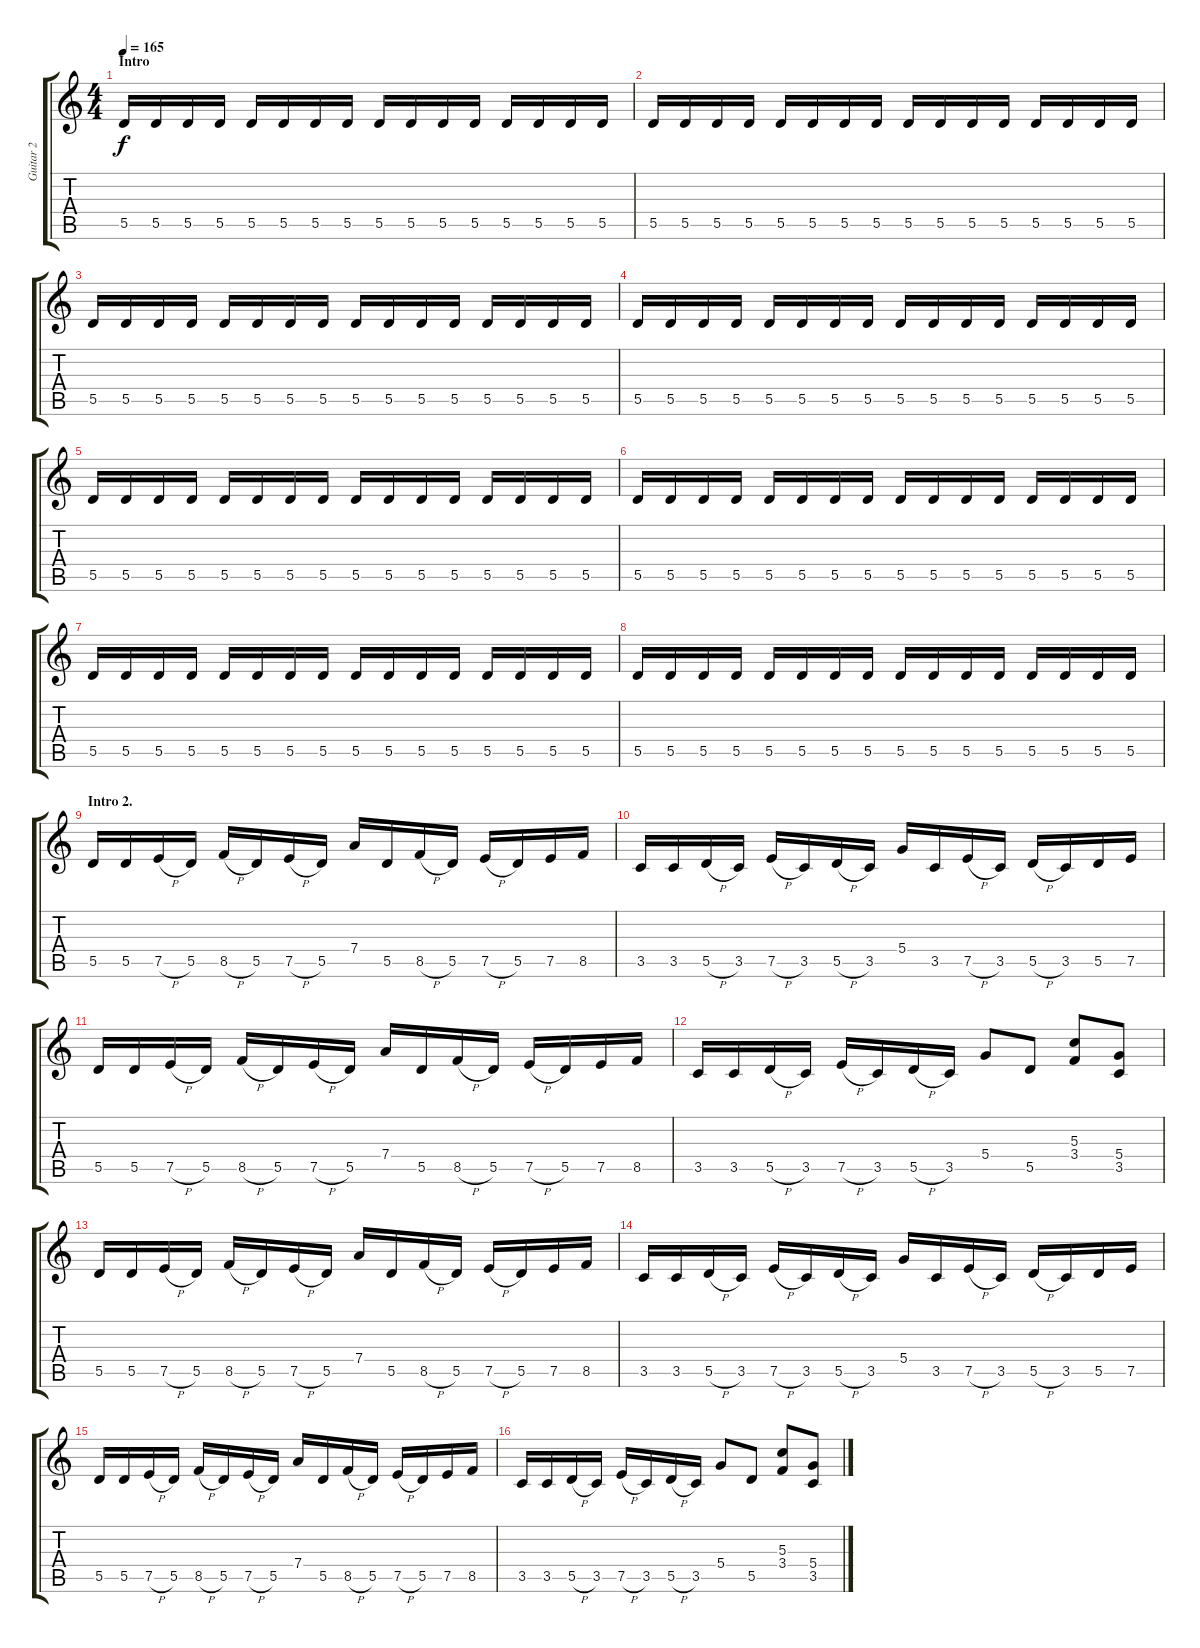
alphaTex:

\track ("Guitar 2" "Guitar 2") {instrument overdrivenguitar}
\staff {score tabs}
\tuning (E4 B3 G3 D3 A2 E2) {hide}
\ts (4 4)
\section ("" "Intro")
\tempo 165
\clef g2
\ks c
5.5.16{dy f instrument overdrivenguitar} 5.5.16 5.5.16 5.5.16 5.5.16 5.5.16 5.5.16 5.5.16 5.5.16 5.5.16 5.5.16 5.5.16 5.5.16 5.5.16 5.5.16 5.5.16 |
5.5.16 5.5.16 5.5.16 5.5.16 5.5.16 5.5.16 5.5.16 5.5.16 5.5.16 5.5.16 5.5.16 5.5.16 5.5.16 5.5.16 5.5.16 5.5.16 |
5.5.16 5.5.16 5.5.16 5.5.16 5.5.16 5.5.16 5.5.16 5.5.16 5.5.16 5.5.16 5.5.16 5.5.16 5.5.16 5.5.16 5.5.16 5.5.16 |
5.5.16 5.5.16 5.5.16 5.5.16 5.5.16 5.5.16 5.5.16 5.5.16 5.5.16 5.5.16 5.5.16 5.5.16 5.5.16 5.5.16 5.5.16 5.5.16 |
5.5.16 5.5.16 5.5.16 5.5.16 5.5.16 5.5.16 5.5.16 5.5.16 5.5.16 5.5.16 5.5.16 5.5.16 5.5.16 5.5.16 5.5.16 5.5.16 |
5.5.16 5.5.16 5.5.16 5.5.16 5.5.16 5.5.16 5.5.16 5.5.16 5.5.16 5.5.16 5.5.16 5.5.16 5.5.16 5.5.16 5.5.16 5.5.16 |
5.5.16 5.5.16 5.5.16 5.5.16 5.5.16 5.5.16 5.5.16 5.5.16 5.5.16 5.5.16 5.5.16 5.5.16 5.5.16 5.5.16 5.5.16 5.5.16 |
5.5.16 5.5.16 5.5.16 5.5.16 5.5.16 5.5.16 5.5.16 5.5.16 5.5.16 5.5.16 5.5.16 5.5.16 5.5.16 5.5.16 5.5.16 5.5.16 |
\section ("" "Intro 2.")
5.5.16 5.5.16 7.5{h}.16 5.5.16 8.5{h}.16 5.5.16 7.5{h}.16 5.5.16 7.4.16 5.5.16 8.5{h}.16 5.5.16 7.5{h}.16 5.5.16 7.5.16 8.5.16 |
3.5.16 3.5.16 5.5{h}.16 3.5.16 7.5{h}.16 3.5.16 5.5{h}.16 3.5.16 5.4.16 3.5.16 7.5{h}.16 3.5.16 5.5{h}.16 3.5.16 5.5.16 7.5.16 |
5.5.16 5.5.16 7.5{h}.16 5.5.16 8.5{h}.16 5.5.16 7.5{h}.16 5.5.16 7.4.16 5.5.16 8.5{h}.16 5.5.16 7.5{h}.16 5.5.16 7.5.16 8.5.16 |
3.5.16 3.5.16 5.5{h}.16 3.5.16 7.5{h}.16 3.5.16 5.5{h}.16 3.5.16 5.4.8 5.5.8 (5.3 3.4).8 (5.4 3.5).8 |
5.5.16 5.5.16 7.5{h}.16 5.5.16 8.5{h}.16 5.5.16 7.5{h}.16 5.5.16 7.4.16 5.5.16 8.5{h}.16 5.5.16 7.5{h}.16 5.5.16 7.5.16 8.5.16 |
3.5.16 3.5.16 5.5{h}.16 3.5.16 7.5{h}.16 3.5.16 5.5{h}.16 3.5.16 5.4.16 3.5.16 7.5{h}.16 3.5.16 5.5{h}.16 3.5.16 5.5.16 7.5.16 |
5.5.16 5.5.16 7.5{h}.16 5.5.16 8.5{h}.16 5.5.16 7.5{h}.16 5.5.16 7.4.16 5.5.16 8.5{h}.16 5.5.16 7.5{h}.16 5.5.16 7.5.16 8.5.16 |
3.5.16 3.5.16 5.5{h}.16 3.5.16 7.5{h}.16 3.5.16 5.5{h}.16 3.5.16 5.4.8 5.5.8 (5.3 3.4).8 (5.4 3.5).8
